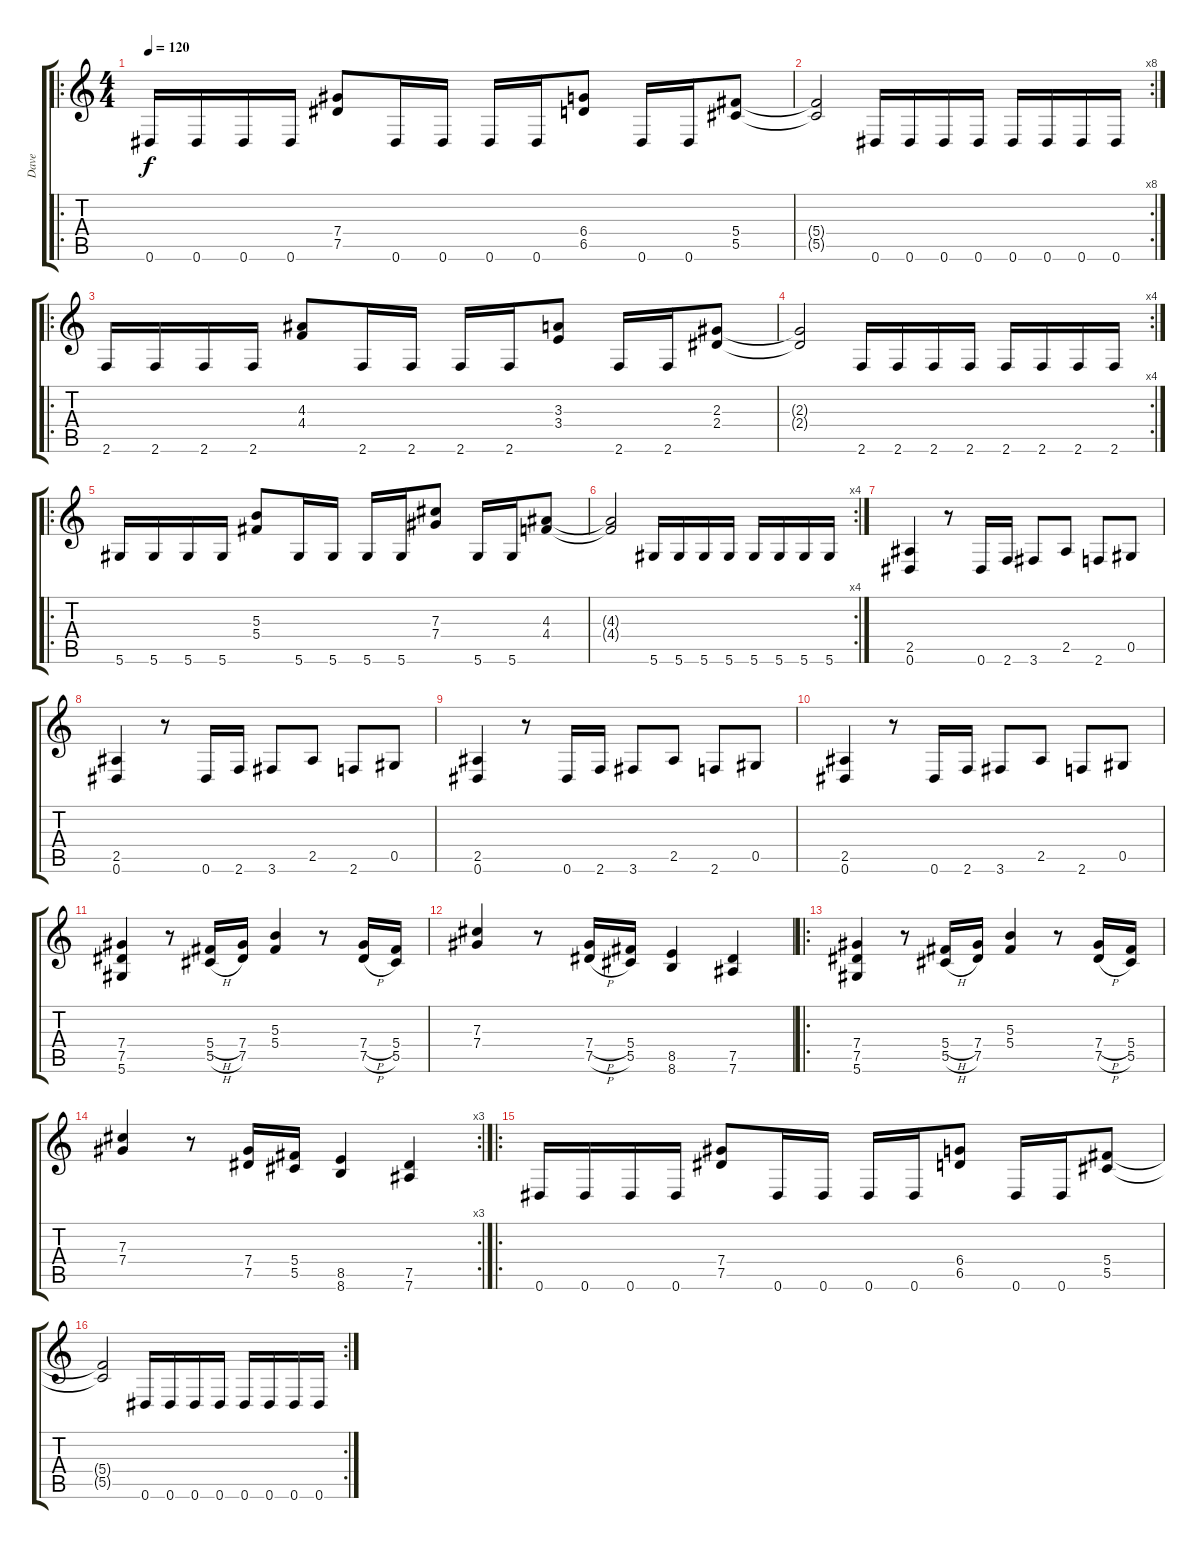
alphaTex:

\track ("Dave" "Dave") {instrument distortionguitar}
\staff {score tabs}
\tuning (Eb4 Bb3 Gb3 Db3 Ab2 Eb2) {hide}
\ro
\ts (4 4)
\tempo 120
\clef g2
\ks c
0.6.16{dy f instrument distortionguitar} 0.6.16 0.6.16 0.6.16 (7.4 7.5).8 0.6.16 0.6.16 0.6.16 0.6.16 (6.4 6.5).8 0.6.16 0.6.16 (5.4 5.5).8 |
\rc 8
(5.4{t} 5.5{t}).2 0.6.16 0.6.16 0.6.16 0.6.16 0.6.16 0.6.16 0.6.16 0.6.16 |
\ro
2.6.16 2.6.16 2.6.16 2.6.16 (4.3 4.4).8 2.6.16 2.6.16 2.6.16 2.6.16 (3.3 3.4).8 2.6.16 2.6.16 (2.3 2.4).8 |
\rc 4
(2.3{t} 2.4{t}).2 2.6.16 2.6.16 2.6.16 2.6.16 2.6.16 2.6.16 2.6.16 2.6.16 |
\ro
5.6.16 5.6.16 5.6.16 5.6.16 (5.3 5.4).8 5.6.16 5.6.16 5.6.16 5.6.16 (7.3 7.4).8 5.6.16 5.6.16 (4.3 4.4).8 |
\rc 4
(4.3{t} 4.4{t}).2 5.6.16 5.6.16 5.6.16 5.6.16 5.6.16 5.6.16 5.6.16 5.6.16 |
(2.5 0.6).4 r.8 0.6.16 2.6.16 3.6.8 2.5.8 2.6.8 0.5.8 |
(2.5 0.6).4 r.8 0.6.16 2.6.16 3.6.8 2.5.8 2.6.8 0.5.8 |
(2.5 0.6).4 r.8 0.6.16 2.6.16 3.6.8 2.5.8 2.6.8 0.5.8 |
(2.5 0.6).4 r.8 0.6.16 2.6.16 3.6.8 2.5.8 2.6.8 0.5.8 |
(7.4 7.5 5.6).4 r.8 (5.4{h} 5.5{h}).16 (7.4 7.5).16 (5.3 5.4).4 r.8 (7.4{h} 7.5{h}).16 (5.4 5.5).16 |
(7.3 7.4).4 r.8 (7.4{h} 7.5{h}).16 (5.4 5.5).16 (8.5 8.6).4 (7.5 7.6).4 |
\ro
(7.4 7.5 5.6).4 r.8 (5.4{h} 5.5{h}).16 (7.4 7.5).16 (5.3 5.4).4 r.8 (7.4{h} 7.5{h}).16 (5.4 5.5).16 |
\rc 3
(7.3 7.4).4 r.8 (7.4 7.5).16 (5.4 5.5).16 (8.5 8.6).4 (7.5 7.6).4 |
\ro
0.6.16 0.6.16 0.6.16 0.6.16 (7.4 7.5).8 0.6.16 0.6.16 0.6.16 0.6.16 (6.4 6.5).8 0.6.16 0.6.16 (5.4 5.5).8 |
\rc 2
(5.4{t} 5.5{t}).2 0.6.16 0.6.16 0.6.16 0.6.16 0.6.16 0.6.16 0.6.16 0.6.16
